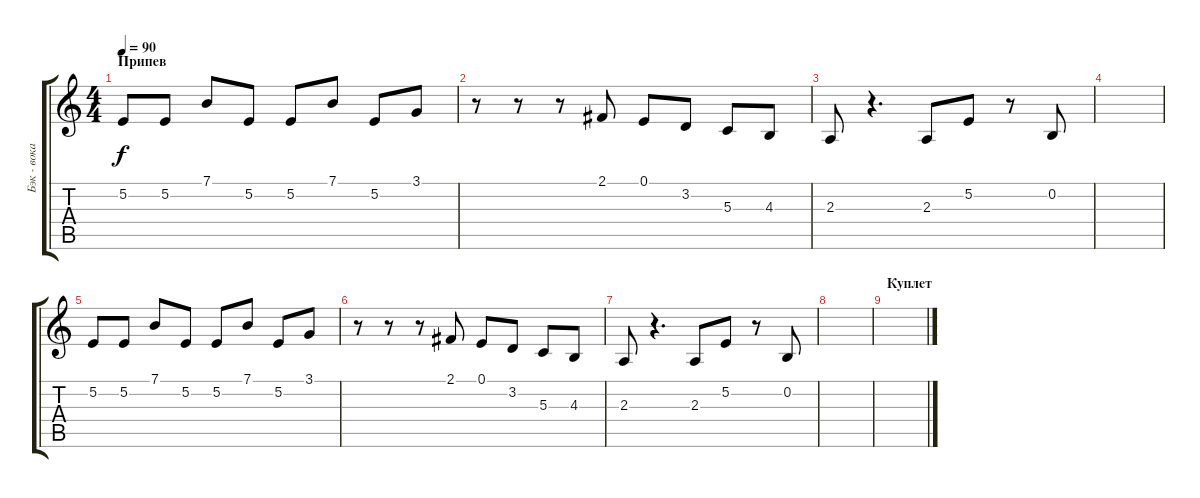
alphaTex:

\track ("Бэк - вокал" "Бэк - вока") {instrument choiraahs}
\staff {score tabs}
\tuning (E4 B3 G3 D3 A2 E2) {hide}
\ts (4 4)
\section ("" "Припев")
\tempo 90
\clef g2
\ks c
5.2.8{dy f} 5.2.8 7.1.8 5.2.8 5.2.8 7.1.8 5.2.8 3.1.8 |
r.8 r.8 r.8 2.1.8 0.1.8 3.2.8 5.3.8 4.3.8 |
2.3.8 r.4{d} 2.3.8 5.2.8 r.8 0.2.8 |
|
5.2.8 5.2.8 7.1.8 5.2.8 5.2.8 7.1.8 5.2.8 3.1.8 |
r.8 r.8 r.8 2.1.8 0.1.8 3.2.8 5.3.8 4.3.8 |
2.3.8 r.4{d} 2.3.8 5.2.8 r.8 0.2.8 |
|
\section ("" "Куплет")
